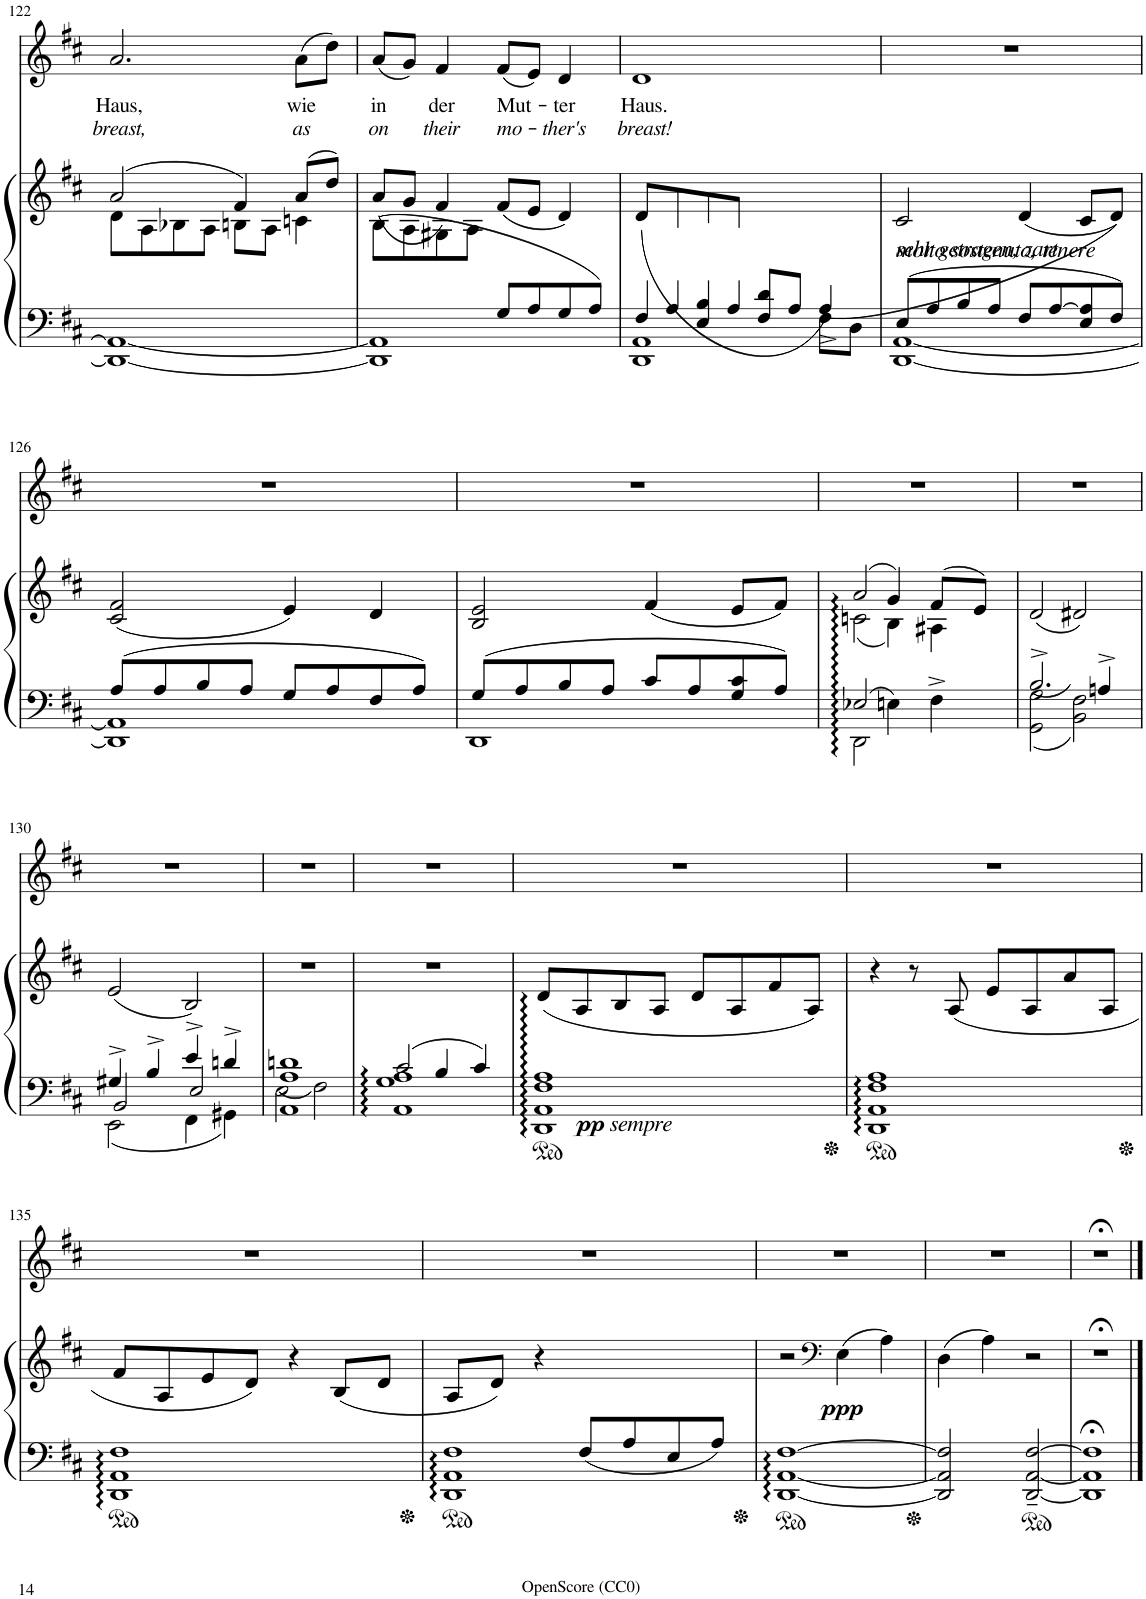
**kern	**kern	**dynam	**kern	**text	**text
*part2	*part2	*part2	*part1	*part1	*part1
*staff3	*staff2	*staff2/3	*staff1	*staff1	*staff1
*I"Piano	*	*	*I"Gesang Voice	*	*
*I'Pno	*	*	*	*	*
!!LO:PB:g=z
*clefF4	*clefG2	*	*clefG2	*	*
*k[f#c#]	*k[f#c#]	*	*k[f#c#]	*	*
*M4/4	*M4/4	*	*M4/4	*	*
=122	=122	=122	=122	=122	=122
*	*^	*	*	*	*
!	!	!	!	!	!LO:LY:b	!LO:LY:b
1DD_ 1AA_	(2a/	8d\L	.	2.a/	Haus,	breast,
.	.	8A\	.	.	.	.
.	.	8B-X\	.	.	.	.
.	.	8A\J	.	.	.	.
.	4f#/)	8Bn\L	.	.	.	.
.	.	8A\J	.	.	.	.
!	!	!	!	!	!LO:LY:b	!LO:LY:b
.	(8a/L	4cn\	.	(8a\L	wie	as
.	8dd/J)	.	.	8dd\J)	.	.
=123	=123	=123	=123	=123	=123	=123
*^	*	*	*	*	*	*
!	!	!	!	!	!	!LO:LY:b	!LO:LY:b
2ryy	1DD] 1AA]	(8a/L	(8B\L	.	(8a/L	in	on
.	.	8g/J	8A\	.	8g/J)	.	.
!	!	!	!	!	!	!LO:LY:b	!LO:LY:b
.	.	4f#/)	8G#X\	.	4f#/	der	their
.	.	.	8A\J	.	.	.	.
!	!	!	!	!	!	!LO:LY:b	!LO:LY:b
8G/L	.	(8f#/L	2ryy	.	(8f#/L	Mut-	mo-
8A/	.	8e/J	.	.	8e/J)	.	.
!	!	!	!	!	!	!LO:LY:b	!LO:LY:b
8G/	.	4d/)	.	.	4d/	-ter	-ther's
8A/J)	.	.	.	.	.	.	.
*	*	*v	*v	*	*	*	*
=124	=124	=124	=124	=124	=124	=124
*	*^	*	*	*	*	*
!	!	!	!	!	!	!LO:LY:b	!LO:LY:b
2.ryy	8F#/L	1DD 1AA	(8d/L	.	1d	Haus.	breast!
.	8A/	.	8A/	.	.	.	.
.	8E/ 8B/	.	8B/	.	.	.	.
.	8A/J	.	8A/J	.	.	.	.
.	8F#/ 8d/L	.	4ryy	.	.	.	.
.	8A/J	.	.	.	.	.	.
(4A^>/)	8F#\L	.	4ryy	.	.	.	.
.	8D\J	.	.	.	.	.	.
*	*v	*v	*	*	*	*	*
=125	=125	=125	=125	=125	=125	=125
!	!	!LO:TX:b:i:t=sehr getragen, zart	!	!	!	!
!	!	!LO:TX:b:i:t=molto sostenuto, tenere	!	!	!	!
8E/L	[1DD [1AA	2c#/	.	1r	.	.
8A/	.	.	.	.	.	.
8B/	.	.	.	.	.	.
8A/J	.	.	.	.	.	.
8F#/L	.	(4d/	.	.	.	.
[8A/	.	.	.	.	.	.
8E/ 8A/]	.	8c#/L	.	.	.	.
8F#/J	.	8d/J))	.	.	.	.
!!LO:LB:g=z
=126	=126	=126	=126	=126	=126	=126
8A/L	1DD] 1AA]	(2c#/ 2f#/	.	1r	.	.
8A/	.	.	.	.	.	.
8B/	.	.	.	.	.	.
8A/J	.	.	.	.	.	.
8G/L	.	4e/)	.	.	.	.
8A/	.	.	.	.	.	.
8F#/	.	4d/	.	.	.	.
8A/J	.	.	.	.	.	.
=127	=127	=127	=127	=127	=127	=127
8G/L	1DD	2B/ 2e/	.	1r	.	.
8A/	.	.	.	.	.	.
8B/	.	.	.	.	.	.
8A/J	.	.	.	.	.	.
8c#/L	.	(4f#/	.	.	.	.
8A/	.	.	.	.	.	.
8G/ 8c#/	.	8e/L	.	.	.	.
8A/J	.	8f#/J)	.	.	.	.
=128	=128	=128	=128	=128	=128	=128
*	*	*^	*	*	*	*
2E-X/	2DD\	(2a/	(2cn\	.	1r	.	.
4En\	2ryy	4g/)	4B\)	.	.	.	.
4F#^\	.	(8f#/L	4A#X\	.	.	.	.
.	.	8e/J)	.	.	.	.	.
*	*	*v	*v	*	*	*	*
=129	=129	=129	=129	=129	=129	=129
2.B^/	2GG\ 2G\	(2d/	.	1r	.	.
.	2BB\ 2F#\	2d#X/)	.	.	.	.
4An^/	.	.	.	.	.	.
!!LO:LB:g=z
=130	=130	=130	=130	=130	=130	=130
*	*^	*	*	*	*	*
4G#X^/	2BB/	2EE\	(2e/	.	1r	.	.
4B^/	.	.	.	.	.	.	.
4e^/	2E/	4FF#\	2B/)	.	.	.	.
4dn^/	.	4GG#X\	.	.	.	.	.
*	*v	*v	*	*	*	*	*
=131	=131	=131	=131	=131	=131	=131
1AA 1A 1dn	2E\	1r	.	1r	.	.
.	2F#\	.	.	.	.	.
=132	=132	=132	=132	=132	=132	=132
2c#/	1AA 1G 1A	1r	.	1r	.	.
4B/	.	.	.	.	.	.
4c#/	.	.	.	.	.	.
*v	*v	*	*	*	*	*
=133	=133	=133	=133	=133	=133
!	!	!LO:DY:b=2	!	!	!
!	!	!LO:DY:n=1:b=2	!	!	!
1DD 1AA 1F# 1A	(8d/L	pp other-dynamics	1r	.	.
.	8A/	.	.	.	.
.	8B/	.	.	.	.
.	8A/J	.	.	.	.
.	8d/L	.	.	.	.
.	8A/	.	.	.	.
.	8f#/	.	.	.	.
.	8A/J)	.	.	.	.
=134	=134	=134	=134	=134	=134
1DD 1AA 1F# 1A	4r	.	1r	.	.
.	8r	.	.	.	.
.	(8A/	.	.	.	.
.	8e/L	.	.	.	.
.	8A/	.	.	.	.
.	8a/	.	.	.	.
.	8A/J	.	.	.	.
!!LO:LB:g=z
=135	=135	=135	=135	=135	=135
1DD 1AA 1F#	8f#/L	.	1r	.	.
.	8A/	.	.	.	.
.	8e/	.	.	.	.
.	8d/J)	.	.	.	.
.	4r	.	.	.	.
.	(8B/L	.	.	.	.
.	8d/J	.	.	.	.
=136	=136	=136	=136	=136	=136
*^	*	*	*	*	*
2ryy	1DD 1AA 1F#	8A/L	.	1r	.	.
.	.	8d/J)	.	.	.	.
.	.	4r	.	.	.	.
8F#/L	.	2ryy	.	.	.	.
8A/	.	.	.	.	.	.
8E/	.	.	.	.	.	.
8A/J	.	.	.	.	.	.
*v	*v	*	*	*	*	*
=137	=137	=137	=137	=137	=137
[1DD [1AA [1F#	2r	.	1r	.	.
*	*clefF4	*	*	*	*
!	!	!LO:DY:b	!	!	!
.	(4E\	ppp	.	.	.
.	4A\)	.	.	.	.
=138	=138	=138	=138	=138	=138
2DD/] 2AA/] 2F#/]	(4D\	.	1r	.	.
.	4A\)	.	.	.	.
[2DD/~ [2AA/~ [2F#/~	2r	.	.	.	.
=139	=139	=139	=139	=139	=139
1DD];< 1AA];< 1F#];<	1r;<	.	1r;<	.	.
==	==	==	==	==	==
*-	*-	*-	*-	*-	*-
